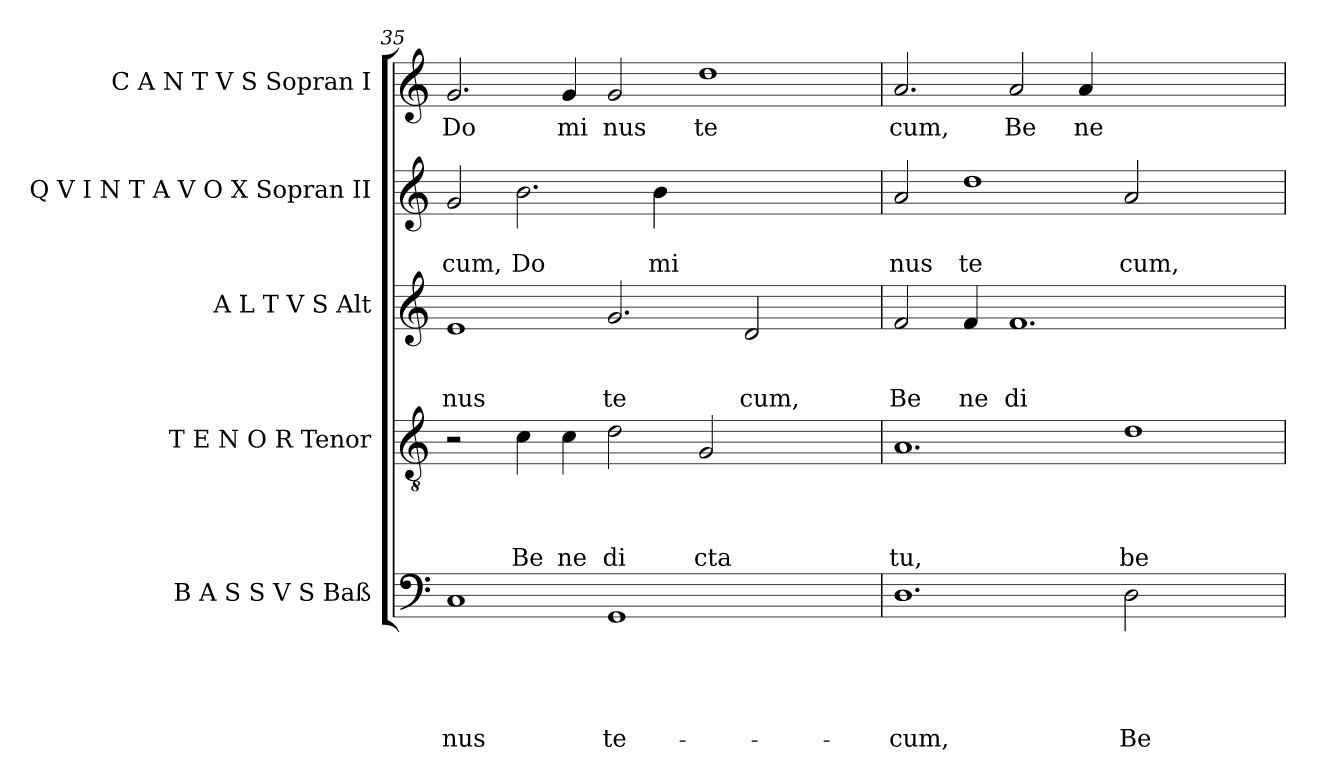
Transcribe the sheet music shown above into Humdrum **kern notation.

**kern	**text	**text	**text	**text	**text	**kern	**text	**text	**text	**text	**kern	**text	**text	**text	**kern	**text	**text	**kern	**text
*part5	*part5	*part5	*part5	*part5	*part5	*part4	*part4	*part4	*part4	*part4	*part3	*part3	*part3	*part3	*part2	*part2	*part2	*part1	*part1
*staff5	*staff5	*staff5	*staff5	*staff5	*staff5	*staff4	*staff4	*staff4	*staff4	*staff4	*staff3	*staff3	*staff3	*staff3	*staff2	*staff2	*staff2	*staff1	*staff1
*I"B A S S V S Baß	*	*	*	*	*	*I"T E N O R Tenor	*	*	*	*	*I"A L T V S Alt	*	*	*	*I"Q V I N T A V O X Sopran II	*	*	*I"C A N T V S Sopran I	*
*clefF4	*	*	*	*	*	*clefGv2	*	*	*	*	*clefG2	*	*	*	*clefG2	*	*	*clefG2	*
*k[]	*	*	*	*	*	*k[]	*	*	*	*	*k[]	*	*	*	*k[]	*	*	*k[]	*
*C:	*	*	*	*	*	*C:	*	*	*	*	*C:	*	*	*	*C:	*	*	*C:	*
=35	=35	=35	=35	=35	=35	=35	=35	=35	=35	=35	=35	=35	=35	=35	=35	=35	=35	=35	=35
!	!	!	!	!	!LO:LY:b	!	!	!	!	!	!	!	!	!LO:LY:b	!	!	!LO:LY:b	!	!LO:LY:b
1C	.	.	.	.	-nus	2r	.	.	.	.	1e	.	.	nus	2g/	.	cum,	2.g/	Do
!	!	!	!	!	!	!	!	!	!	!LO:LY:b	!	!	!	!	!	!	!LO:LY:b	!	!
.	.	.	.	.	.	4c\	.	.	.	Be	.	.	.	.	2.b\	.	Do	.	.
!	!	!	!	!	!	!	!	!	!	!LO:LY:b	!	!	!	!	!	!	!	!	!LO:LY:b
.	.	.	.	.	.	4c\	.	.	.	ne	.	.	.	.	.	.	.	4g/	mi
!	!	!	!	!	!LO:LY:b	!	!	!	!	!LO:LY:b	!	!	!	!LO:LY:b	!	!	!	!	!LO:LY:b
1GG	.	.	.	.	te-	2d\	.	.	.	di	2.g/	.	.	te	.	.	.	2g/	nus
!	!	!	!	!	!	!	!	!	!	!	!	!	!	!	!	!	!LO:LY:b	!	!
.	.	.	.	.	.	.	.	.	.	.	.	.	.	.	4b\	.	mi	.	.
!	!	!	!	!	!	!	!	!	!	!LO:LY:b	!	!	!	!	!	!	!	!	!LO:LY:b
.	.	.	.	.	.	2G/	.	.	.	cta	.	.	.	.	1ryy	.	.	1dd	te
!	!	!	!	!	!	!	!	!	!	!	!	!	!	!LO:LY:b	!	!	!	!	!
.	.	.	.	.	.	.	.	.	.	.	2d/	.	.	cum,	.	.	.	.	.
2ryy	.	.	.	.	.	2ryy	.	.	.	.	.	.	.	.	.	.	.	.	.
.	.	.	.	.	.	.	.	.	.	.	4ryy	.	.	.	.	.	.	.	.
=36	=36	=36	=36	=36	=36	=36	=36	=36	=36	=36	=36	=36	=36	=36	=36	=36	=36	=36	=36
!	!	!	!	!	!LO:LY:b	!	!	!	!	!LO:LY:b	!	!	!	!LO:LY:b	!	!	!LO:LY:b	!	!LO:LY:b
1.D	.	.	.	.	-cum,	1.A	.	.	.	tu,	2f/	.	.	Be	2a/	.	nus	2.a/	cum,
!	!	!	!	!	!	!	!	!	!	!	!	!	!	!LO:LY:b	!	!	!LO:LY:b	!	!
.	.	.	.	.	.	.	.	.	.	.	4f/	.	.	ne	1dd	.	te	.	.
!	!	!	!	!	!	!	!	!	!	!	!	!	!	!LO:LY:b	!	!	!	!	!LO:LY:b
.	.	.	.	.	.	.	.	.	.	.	1.f	.	.	di	.	.	.	2a/	Be
!	!	!	!	!	!	!	!	!	!	!	!	!	!	!	!	!	!	!	!LO:LY:b
.	.	.	.	.	.	.	.	.	.	.	.	.	.	.	.	.	.	4a/	ne
!	!	!	!	!	!LO:LY:b	!	!	!	!	!LO:LY:b	!	!	!	!	!	!	!LO:LY:b	!	!
2D\	.	.	.	.	Be-	1d	.	.	.	be	.	.	.	.	2a/	.	cum,	1ryy	.
2ryy	.	.	.	.	.	.	.	.	.	.	.	.	.	.	2ryy	.	.	.	.
.	.	.	.	.	.	.	.	.	.	.	4ryy	.	.	.	.	.	.	.	.
=	=	=	=	=	=	=	=	=	=	=	=	=	=	=	=	=	=	=	=
*-	*-	*-	*-	*-	*-	*-	*-	*-	*-	*-	*-	*-	*-	*-	*-	*-	*-	*-	*-
